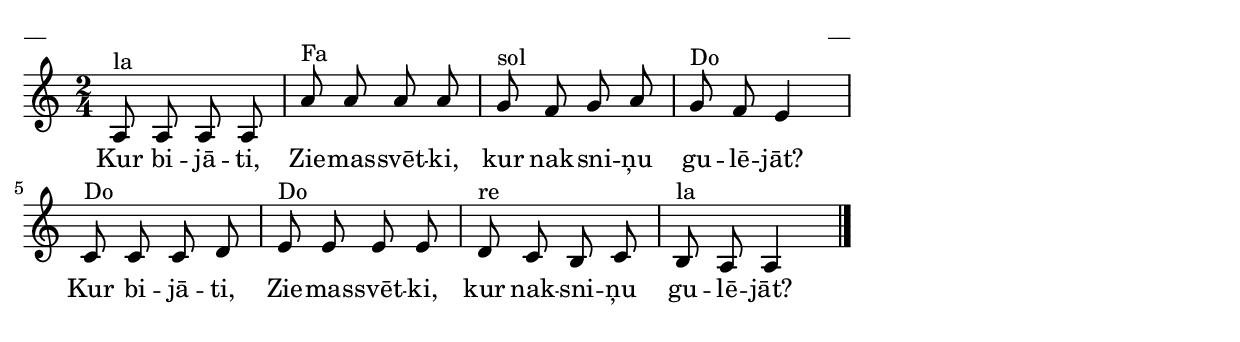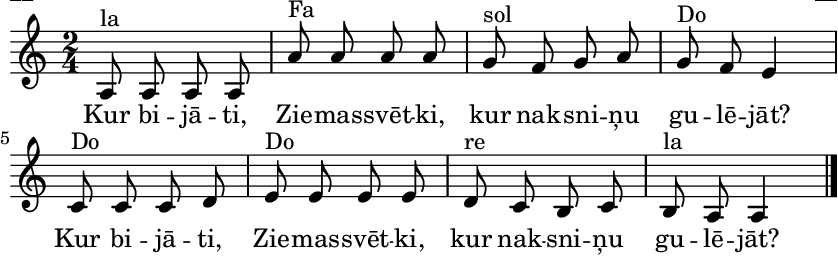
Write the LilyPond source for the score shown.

\version "2.13.18"
#(ly:set-option 'crop #t)

%\header {
%    title = "Kur bijāti, Ziemassvētki"
%} 
\paper {
line-width = 14\cm
left-margin = 0.4\cm
between-system-padding = 0.1\cm
between-system-space = 0.1\cm
}
\layout {
indent = #0
ragged-last = ##f
}




voiceA = \relative c' {
\clef "treble"
\key a \minor
\time 2/4
a8^"la" a a a | a'8^"Fa" a a a | g8^"sol" f g a | g8^"Do" f e4 |
c8^"Do" c c d | e8^"Do" e e e | d8^"re" c b c | b8^"la" a a4 
\bar "|."
} 

lyricA = \lyricmode {
Kur bi -- jā -- ti, Zie -- mas -- svēt -- ki, kur nak -- sni -- ņu gu -- lē -- jāt?
Kur bi -- jā -- ti, Zie -- mas -- svēt -- ki, kur nak -- sni -- ņu gu -- lē -- jāt?
}


fullScore = <<
\new Staff {
<<
\new Voice = "voiceA" { \oneVoice \autoBeamOff \voiceA }
\new Lyrics \lyricsto "voiceA" \lyricA
>>
}
>>

\score {
\fullScore
\header { piece = "__" opus = "__" }
}
\markup { \with-color #(x11-color 'white) \sans \smaller "__" }
\score {
\unfoldRepeats
\fullScore
\midi {
\context { \Staff \remove "Staff_performer" }
\context { \Voice \consists "Staff_performer" }
}
}


